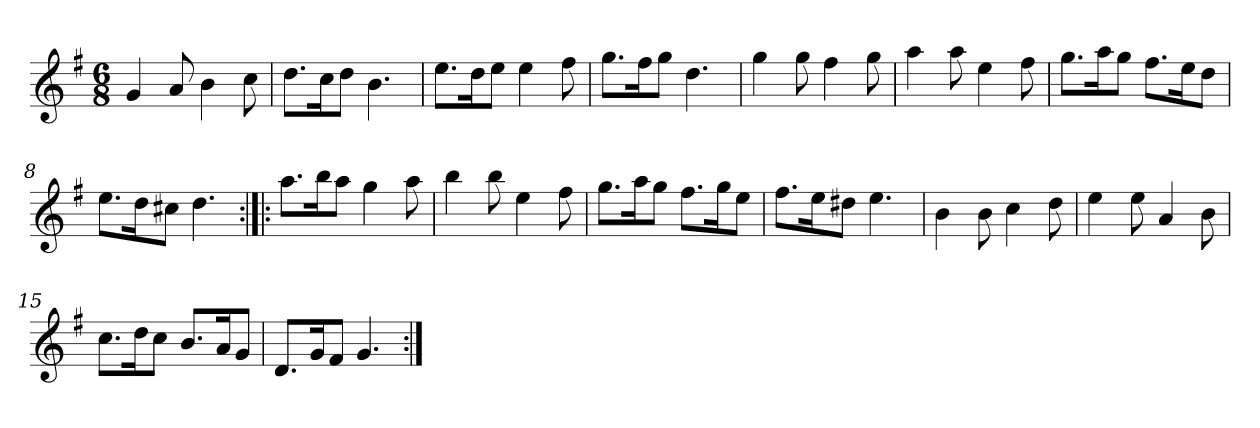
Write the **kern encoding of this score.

**kern
*part1
*staff1
*clefG2
*k[f#]
*G:
*M6/8
*MM120
=1
4g
8a
4b
8cc
=2
8.dd\L
16cc\K
8dd\J
4.b
=3
8.ee\L
16dd\K
8ee\J
4ee
8ff#
=4
8.gg\L
16ff#\K
8gg\J
4.dd
=5
4gg
8gg
4ff#
8gg
=6
4aa
8aa
4ee
8ff#
=7
8.gg\L
16aa\K
8gg\J
8.ff#\L
16ee\K
8dd\J
=8
8.ee\L
16dd\K
8cc#X\J
4.dd
=9:|!|:
8.aa\L
16bb\K
8aa\J
4gg
8aa
=10
4bb
8bb
4ee
8ff#
=11
8.gg\L
16aa\K
8gg\J
8.ff#\L
16gg\K
8ee\J
=12
8.ff#\L
16ee\K
8dd#X\J
4.ee
=13
4b
8b
4cc
8dd
=14
4ee
8ee
4a
8b
=15
8.cc\L
16dd\K
8cc\J
8.b/L
16a/K
8g/J
=16
8.d/L
16g/K
8f#/J
4.g
=:|!
*-
